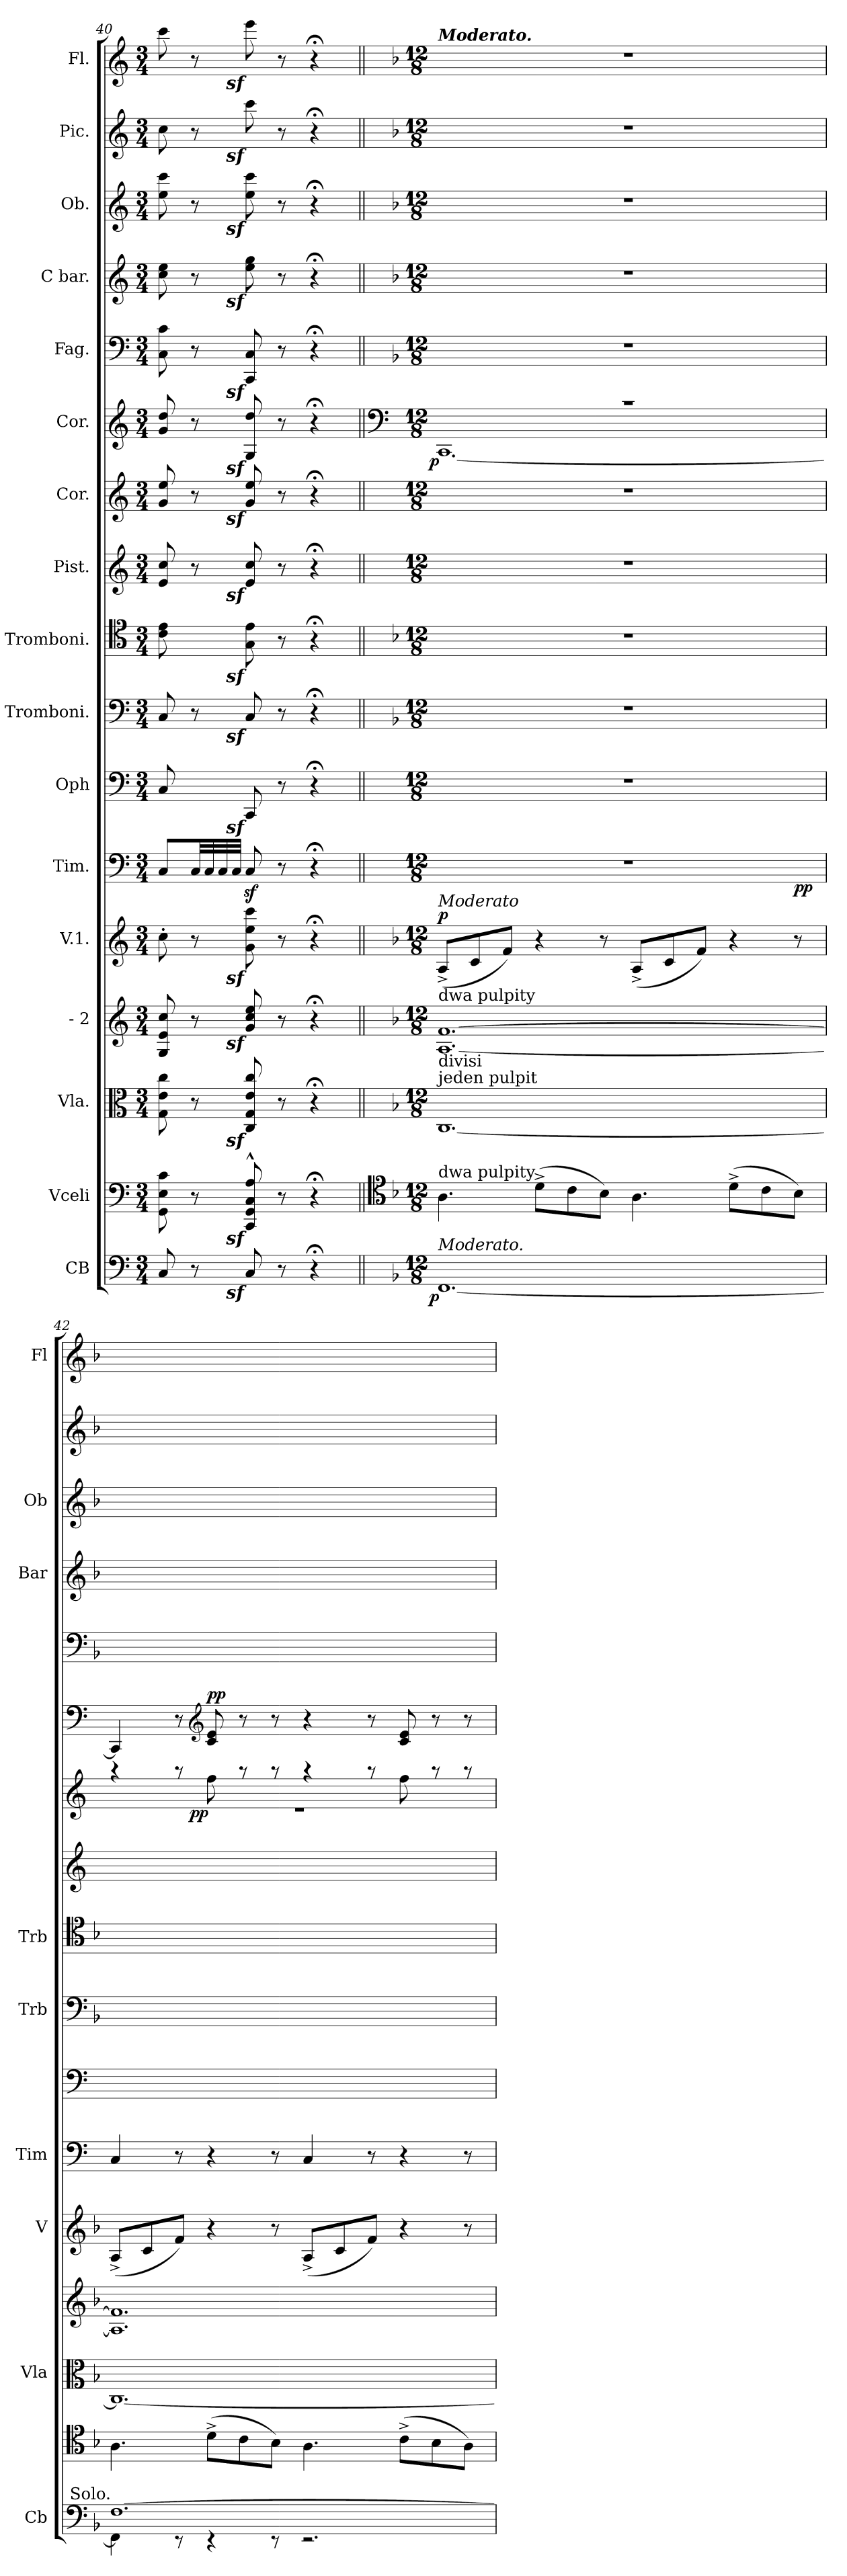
**kern	**dynam	**kern	**kern	**kern	**kern	**dynam	**kern	**dynam	**kern	**kern	**kern	**kern	**kern	**dynam	**kern	**dynam	**kern	**kern	**kern	**kern	**kern
*part17	*part17	*part16	*part15	*part14	*part13	*part13	*part12	*part12	*part11	*part10	*part9	*part8	*part7	*part7	*part6	*part6	*part5	*part4	*part3	*part2	*part1
*staff17	*staff17	*staff16	*staff15	*staff14	*staff13	*staff13	*staff12	*staff12	*staff11	*staff10	*staff9	*staff8	*staff7	*staff7	*staff6	*staff6	*staff5	*staff4	*staff3	*staff2	*staff1
*I"CB	*	*I"Vceli	*I"Vla.	*I"- 2	*I"V.1.	*	*I"Tim.	*	*I"Oph	*I"Tromboni.	*I"Tromboni.	*I"Pist.	*I"Cor.	*	*I"Cor.	*	*I"Fag.	*I"C bar.	*I"Ob.	*I"Pic.	*I"Fl.
*I'Cb	*	*	*I'Vla	*	*I'V	*	*I'Tim	*	*	*I'Trb	*I'Trb	*	*	*	*	*	*	*I'Bar	*I'Ob	*	*I'Fl
*clefF4	*	*clefF4	*clefC3	*clefG2	*clefG2	*	*clefF4	*	*clefF4	*clefF4	*clefC4	*clefG2	*clefG2	*	*clefG2	*	*clefF4	*clefG2	*clefG2	*clefG2	*clefG2
*	*	*	*	*	*	*	*	*	*	*	*	*	*	*	*ITrd4c7	*	*	*	*	*	*
*k[]	*	*k[]	*k[]	*k[]	*k[]	*	*k[]	*	*k[]	*k[]	*k[]	*k[]	*k[]	*	*k[b-]	*	*k[]	*k[]	*k[]	*k[]	*k[]
*M3/4	*	*M3/4	*M3/4	*M3/4	*M3/4	*	*M3/4	*	*M3/4	*M3/4	*M3/4	*M3/4	*M3/4	*	*M3/4	*	*M3/4	*M3/4	*M3/4	*M3/4	*M3/4
=40	=40	=40	=40	=40	=40	=40	=40	=40	=40	=40	=40	=40	=40	=40	=40	=40	=40	=40	=40	=40	=40
8C/	.	8GG\ 8E\ 8c\	8G\ 8e\ 8cc\	8G/ 8e/ 8cc/	8cc'\	.	8C/L	.	8C/	8C/	8c\ 8e\	8e/ 8cc/	8g/ 8ee/	.	8c/ 8g/	.	8C\ 8c\	8cc\ 8ee\	8ee\ 8ccc\	8cc\	8ccc\
8r	.	8r	8r	8r	8r	.	32C/LL	.	8ryy	8r	8ryy	8r	8r	.	8r	.	8r	8r	8r	8r	8r
.	.	.	.	.	.	.	32C/	.	.	.	.	.	.	.	.	.	.	.	.	.	.
.	.	.	.	.	.	.	32C/	.	.	.	.	.	.	.	.	.	.	.	.	.	.
.	.	.	.	.	.	.	32C/JJJ	.	.	.	.	.	.	.	.	.	.	.	.	.	.
!LO:DY:rj	!	!LO:DY:rj	!LO:DY:rj	!LO:DY:rj	!LO:DY:rj	!	!	!	!LO:DY:rj	!LO:DY:rj	!LO:DY:rj	!LO:DY:rj	!LO:DY:rj	!	!LO:DY:rj	!	!LO:DY:rj	!LO:DY:rj	!LO:DY:rj	!LO:DY:rj	!LO:DY:rj
8Cz/	.	8CCz^^>/ 8GGz^^>/ 8Cz^^>/ 8Az^^>/	8Cz/ 8Gz/ 8ez/ 8ccz/	8gz/ 8ccz/ 8eez/	8gz\ 8eez\ 8cccz\	.	8Cz/	.	8CCz/	8Cz/	8Gz\ 8ez\	8ez/ 8ccz/	8gz/ 8eez/	.	8Cz/ 8gz/	.	8CCz/ 8Cz/	8eez\ 8ggz\	8eez\ 8cccz\	8cccz\	8eeez\
8r	.	8r	8r	8r	8r	.	8r	.	8r	8r	8r	8r	8r	.	8r	.	8r	8r	8r	8r	8r
4r;<	.	4r;<	4r;<	4r;<	4r;<	.	4r;<	.	4r;<	4r;<	4r;<	4r;<	4r;<	.	4r;<	.	4r;<	4r;<	4r;<	4r;<	4r;<
=41||	=41||	=41||	=41||	=41||	=41||	=41||	=41||	=41||	=41||	=41||	=41||	=41||	=41||	=41||	=41||	=41||	=41||	=41||	=41||	=41||	=41||
*	*	*clefC4	*	*	*	*	*	*	*	*	*	*	*	*	*clefF4	*	*	*	*	*	*
*k[b-]	*	*k[b-]	*k[b-]	*k[b-]	*k[b-]	*	*k[]	*	*k[]	*k[b-]	*k[b-]	*k[]	*k[]	*	*	*	*k[b-]	*k[b-]	*k[b-]	*k[b-]	*k[b-]
*M12/8	*	*M12/8	*M12/8	*M12/8	*M12/8	*	*M12/8	*	*M12/8	*M12/8	*M12/8	*M12/8	*M12/8	*	*M12/8	*	*M12/8	*M12/8	*M12/8	*M12/8	*M12/8
*	*	*	*	*	*	*	*	*	*	*	*	*	*	*	*^	*	*	*	*	*	*
!	!	!	!	!	!	!	!	!	!	!	!	!	!	!	!	!	!	!	!	!	!	!LO:TX:a:Bi:t=Moderato.
!	!	!	!	!	!LO:TX:a:i:t=Moderato	!	!	!	!	!	!	!	!	!	!	!	!	!	!	!	!	!
!	!	!	!	!LO:TX:a:t=dwa pulpity	!	!	!	!	!	!	!	!	!	!	!	!	!	!	!	!	!	!
!	!	!	!	!LO:TX:b:t=divisi	!	!	!	!	!	!	!	!	!	!	!	!	!	!	!	!	!	!
!	!	!	!LO:TX:a:t=jeden pulpit	!	!	!	!	!	!	!	!	!	!	!	!	!	!	!	!	!	!	!
!	!	!LO:TX:a:t=dwa pulpity	!	!	!	!	!	!	!	!	!	!	!	!	!	!	!	!	!	!	!	!
!LO:TX:a:i:t=Moderato.	!	!	!	!	!	!	!	!	!	!	!	!	!	!	!	!	!	!	!	!	!	!
!	!LO:DY:rj	!	!	!	!	!LO:DY:a	!	!	!	!	!	!	!	!	!	!	!LO:DY:rj	!	!	!	!	!
*	*	*	*	*	*	*	*^	*	*	*	*	*	*	*	*	*	*	*	*	*	*	*
[1.FF	p	4.A\	[>1.C	[1.A [1.f	(8A^>/L	p	1.r	1ryy	.	1.r	1.r	1.r	1.r	1.r	.	1.rc	[1.FFF	p	1.r	1.r	1.r	1.r	1.r
.	.	.	.	.	8c/	.	.	.	.	.	.	.	.	.	.	.	.	.	.	.	.	.	.
.	.	.	.	.	8f/J)	.	.	.	.	.	.	.	.	.	.	.	.	.	.	.	.	.	.
.	.	(8d^\L	.	.	4r	.	.	.	.	.	.	.	.	.	.	.	.	.	.	.	.	.	.
.	.	8c\	.	.	.	.	.	.	.	.	.	.	.	.	.	.	.	.	.	.	.	.	.
.	.	8B-\J)	.	.	8r	.	.	.	.	.	.	.	.	.	.	.	.	.	.	.	.	.	.
.	.	4.A\	.	.	(8A^>/L	.	.	.	.	.	.	.	.	.	.	.	.	.	.	.	.	.	.
.	.	.	.	.	8c/	.	.	.	.	.	.	.	.	.	.	.	.	.	.	.	.	.	.
.	.	.	.	.	8f/J)	.	.	4.ryy	.	.	.	.	.	.	.	.	.	.	.	.	.	.	.
.	.	(8d^\L	.	.	4r	.	.	.	.	.	.	.	.	.	.	.	.	.	.	.	.	.	.
.	.	8c\	.	.	.	.	.	.	.	.	.	.	.	.	.	.	.	.	.	.	.	.	.
.	.	8B-\J)	.	.	8r	.	.	8ryy	pp.	.	.	.	.	.	.	.	.	.	.	.	.	.	.
*	*	*	*	*	*	*	*	*	*	*	*	*	*	*	*	*v	*v	*	*	*	*	*	*
=42	=42	=42	=42	=42	=42	=42	=42	=42	=42	=42	=42	=42	=42	=42	=42	=42	=42	=42	=42	=42	=42	=42
*^	*	*	*	*	*	*	*	*	*	*	*	*	*	*^	*	*	*	*	*	*	*	*
!LO:TX:a:rj:t=Solo.	!	!	!	!	!	!	!	!	!	!	!	!	!	!	!	!	!	!	!	!	!	!	!	!
*	*	*	*	*	*	*	*	*v	*v	*	*	*	*	*	*	*	*	*	*	*	*	*	*	*
[1.F	4FF]	.	4.A\	1.C_	1.A] 1.f]	(8A^>/L	.	4C/	.	1.ryy	1.ryy	1.ryy	1.ryy	4r	1.re	.	4FFF/]	.	1.ryy	1.ryy	1.ryy	1.ryy	1.ryy
.	.	.	.	.	.	8c/	.	.	.	.	.	.	.	.	.	.	.	.	.	.	.	.	.
.	8r	.	.	.	.	8f/J)	.	8r	.	.	.	.	.	8r	.	.	8r	.	.	.	.	.	.
*	*	*	*	*	*	*	*	*	*	*	*	*	*	*	*	*	*clefG2	*	*	*	*	*	*
!	!	!	!	!	!	!	!	!	!	!	!	!	!	!	!	!LO:DY:rj	!	!LO:DY:a	!	!	!	!	!
.	4r	.	(8d^\L	.	.	4r	.	4r	.	.	.	.	.	8ff\	.	pp	8F/ 8A/	pp	.	.	.	.	.
.	.	.	8c\	.	.	.	.	.	.	.	.	.	.	8r	.	.	8r	.	.	.	.	.	.
.	8r	.	8B-\J)	.	.	8r	.	8r	.	.	.	.	.	8r	.	.	8r	.	.	.	.	.	.
.	2.r	.	4.A\	.	.	(8A^>/L	.	4C/	.	.	.	.	.	4r	.	.	4r	.	.	.	.	.	.
.	.	.	.	.	.	8c/	.	.	.	.	.	.	.	.	.	.	.	.	.	.	.	.	.
.	.	.	.	.	.	8f/J)	.	8r	.	.	.	.	.	8r	.	.	8r	.	.	.	.	.	.
.	.	.	(8c^\L	.	.	4r	.	4r	.	.	.	.	.	8ff\	.	.	8F/ 8A/	.	.	.	.	.	.
.	.	.	8B-\	.	.	.	.	.	.	.	.	.	.	8r	.	.	8r	.	.	.	.	.	.
.	.	.	8A\J)	.	.	8r	.	8r	.	.	.	.	.	8r	.	.	8r	.	.	.	.	.	.
*v	*v	*	*	*	*	*	*	*	*	*	*	*	*	*v	*v	*	*	*	*	*	*	*	*
=	=	=	=	=	=	=	=	=	=	=	=	=	=	=	=	=	=	=	=	=	=
*-	*-	*-	*-	*-	*-	*-	*-	*-	*-	*-	*-	*-	*-	*-	*-	*-	*-	*-	*-	*-	*-
